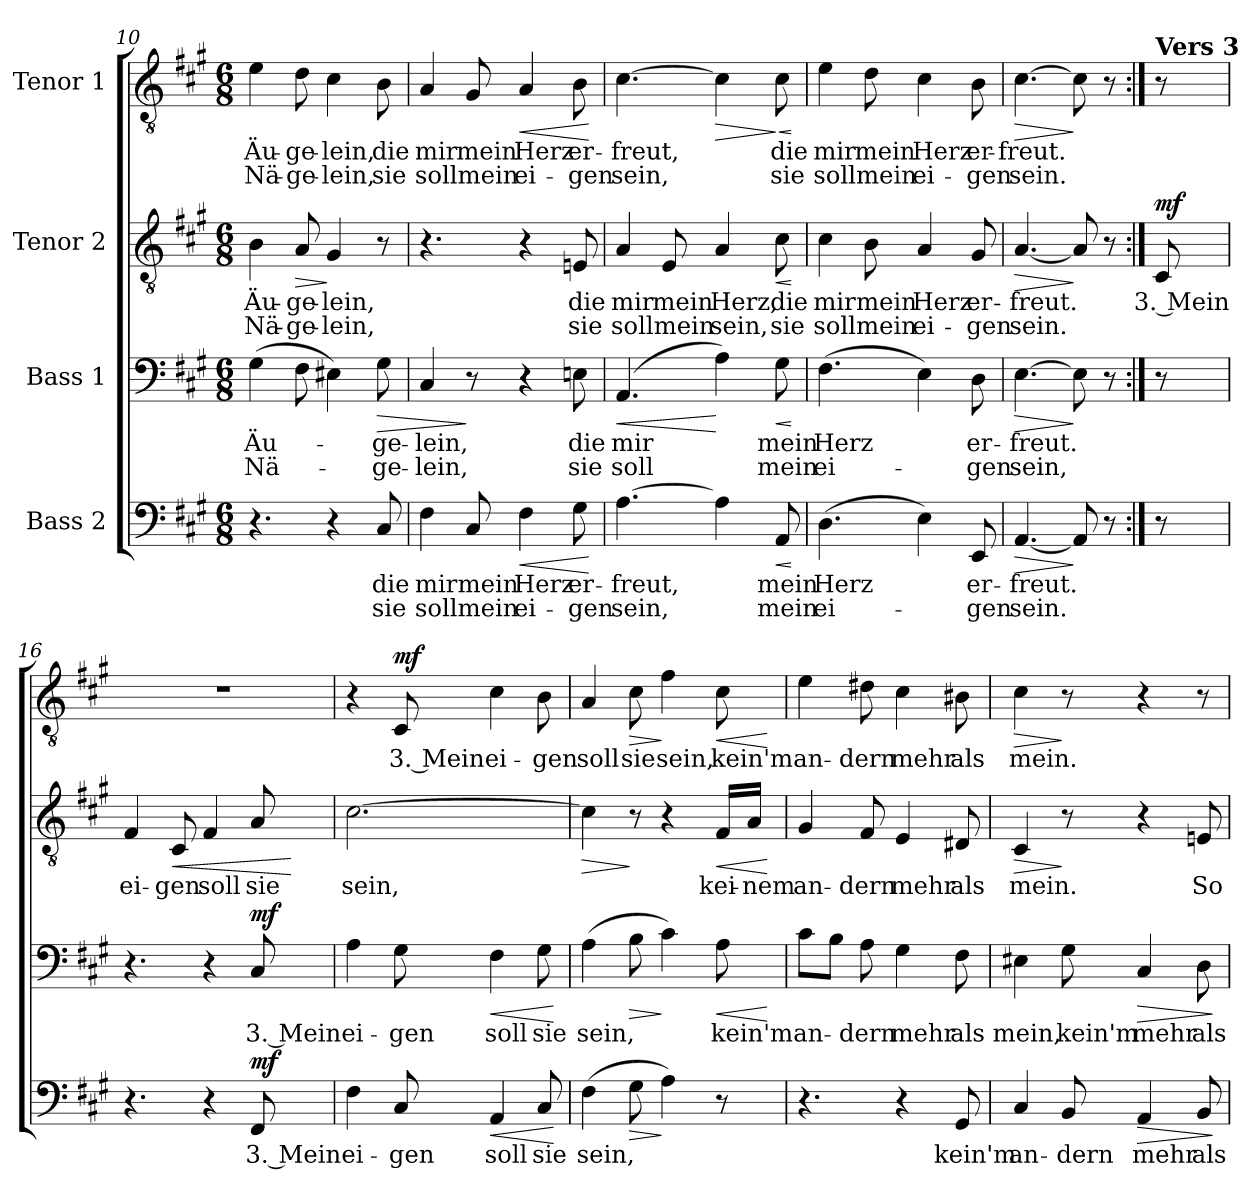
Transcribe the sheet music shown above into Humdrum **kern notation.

**kern	**text	**text	**dynam	**kern	**text	**text	**dynam	**kern	**text	**text	**dynam	**kern	**text	**text	**dynam
*part4	*part4	*part4	*part4	*part3	*part3	*part3	*part3	*part2	*part2	*part2	*part2	*part1	*part1	*part1	*part1
*staff4	*staff4	*staff4	*staff4	*staff3	*staff3	*staff3	*staff3	*staff2	*staff2	*staff2	*staff2	*staff1	*staff1	*staff1	*staff1
*I"Bass 2	*	*	*	*I"Bass 1	*	*	*	*I"Tenor 2	*	*	*	*I"Tenor 1	*	*	*
*clefF4	*	*	*	*clefF4	*	*	*	*clefGv2	*	*	*	*clefGv2	*	*	*
*k[f#c#g#]	*	*	*	*k[f#c#g#]	*	*	*	*k[f#c#g#]	*	*	*	*k[f#c#g#]	*	*	*
*M6/8	*	*	*	*M6/8	*	*	*	*M6/8	*	*	*	*M6/8	*	*	*
=10	=10	=10	=10	=10	=10	=10	=10	=10	=10	=10	=10	=10	=10	=10	=10
!	!	!	!	!	!LO:LY:b	!LO:LY:b	!	!	!LO:LY:b	!LO:LY:b	!	!	!LO:LY:b	!LO:LY:b	!
4.r	.	.	.	(4G#\	Äu-	Nä-	.	4B\	Äu-	Nä-	.	4e\	Äu-	Nä-	.
!	!	!	!	!	!	!	!	!	!LO:LY:b	!LO:LY:b	!LO:HP:b	!	!LO:LY:b	!LO:LY:b	!
.	.	.	.	8F#\	.	.	.	8A/	-ge-	-ge-	>	8d\	-ge-	-ge-	.
!	!	!	!	!	!	!	!	!	!LO:LY:b	!LO:LY:b	!	!	!LO:LY:b	!LO:LY:b	!
4r	.	.	.	4E#X\)	.	.	.	4G#/	-lein,	-lein,	]	4c#\	-lein,	-lein,	.
!	!LO:LY:b	!LO:LY:b	!	!	!LO:LY:b	!LO:LY:b	!LO:HP:b	!	!	!	!	!	!LO:LY:b	!LO:LY:b	!
8C#/	die	sie	.	8G#\	-ge-	-ge-	>	8r	.	.	.	8B\	die	sie	.
!!LO:LB:g=z
=11	=11	=11	=11	=11	=11	=11	=11	=11	=11	=11	=11	=11	=11	=11	=11
!	!LO:LY:b	!LO:LY:b	!	!	!LO:LY:b	!LO:LY:b	!	!	!	!	!	!	!LO:LY:b	!LO:LY:b	!
4F#\	mir	soll	.	4C#/	-lein,	-lein,	.	4.r	.	.	.	4A/	mir	soll	.
!	!LO:LY:b	!LO:LY:b	!	!	!	!	!	!	!	!	!	!	!LO:LY:b	!LO:LY:b	!
8C#/	mein	mein	.	8r	.	.	]	.	.	.	.	8G#/	mein	mein	.
!	!LO:LY:b	!LO:LY:b	!LO:HP:b	!	!	!	!	!	!	!	!	!	!LO:LY:b	!LO:LY:b	!LO:HP:b
4F#\	Herz	ei-	<	4r	.	.	.	4r	.	.	.	4A/	Herz	ei-	<
!	!LO:LY:b	!LO:LY:b	!	!	!LO:LY:b	!LO:LY:b	!	!	!LO:LY:b	!LO:LY:b	!	!	!LO:LY:b	!LO:LY:b	!
8G#\	er-	-gen	.	8En\	die	sie	.	8En/	die	sie	.	8B\	er-	-gen	.
.	.	.	[	.	.	.	.	.	.	.	.	.	.	.	[
=12	=12	=12	=12	=12	=12	=12	=12	=12	=12	=12	=12	=12	=12	=12	=12
!	!LO:LY:b	!LO:LY:b	!	!	!LO:LY:b	!LO:LY:b	!LO:HP:b	!	!LO:LY:b	!LO:LY:b	!	!	!LO:LY:b	!LO:LY:b	!
[4.A\	-freut,	sein,	.	(4.AA/	mir	soll	<	4A/	mir	soll	.	[4.c#\	-freut,	sein,	.
!	!	!	!	!	!	!	!	!	!LO:LY:b	!LO:LY:b	!	!	!	!	!
.	.	.	.	.	.	.	.	8E/	mein	mein	.	.	.	.	.
!	!	!	!	!	!	!	!	!	!LO:LY:b	!LO:LY:b	!	!	!	!	!LO:HP:b
4A\]	.	.	.	4A\)	.	.	[	4A/	Herz,	sein,	.	4c#\]	.	.	>
!	!LO:LY:b	!LO:LY:b	!LO:HP:b	!	!LO:LY:b	!LO:LY:b	!LO:HP:b	!	!LO:LY:b	!LO:LY:b	!LO:HP:b	!	!LO:LY:b	!LO:LY:b	!LO:HP:n=1:b
8AA/	mein	mein	<	8G#\	mein	mein	<	8c#\	die	sie	<	8c#\	die	sie	] <
.	.	.	[	.	.	.	[	.	.	.	[	.	.	.	[
=13	=13	=13	=13	=13	=13	=13	=13	=13	=13	=13	=13	=13	=13	=13	=13
!	!LO:LY:b	!LO:LY:b	!	!	!LO:LY:b	!LO:LY:b	!	!	!LO:LY:b	!LO:LY:b	!	!	!LO:LY:b	!LO:LY:b	!
(4.D\	Herz	ei-	.	(4.F#\	Herz	ei-	.	4c#\	mir	soll	.	4e\	mir	soll	.
!	!	!	!	!	!	!	!	!	!LO:LY:b	!LO:LY:b	!	!	!LO:LY:b	!LO:LY:b	!
.	.	.	.	.	.	.	.	8B\	mein	mein	.	8d\	mein	mein	.
!	!	!	!	!	!	!	!	!	!LO:LY:b	!LO:LY:b	!	!	!LO:LY:b	!LO:LY:b	!
4E\)	.	.	.	4E\)	.	.	.	4A/	Herz	ei-	.	4c#\	Herz	ei-	.
!	!LO:LY:b	!LO:LY:b	!	!	!LO:LY:b	!LO:LY:b	!	!	!LO:LY:b	!LO:LY:b	!	!	!LO:LY:b	!LO:LY:b	!
8EE/	er-	-gen	.	8D\	er-	-gen	.	8G#/	er-	-gen	.	8B\	er-	-gen	.
=14	=14	=14	=14	=14	=14	=14	=14	=14	=14	=14	=14	=14	=14	=14	=14
!	!LO:LY:b	!LO:LY:b	!LO:HP:b	!	!LO:LY:b	!LO:LY:b	!LO:HP:b	!	!LO:LY:b	!LO:LY:b	!LO:HP:b	!	!LO:LY:b	!LO:LY:b	!LO:HP:b
[4.AA/	-freut.	sein.	>	[4.E\	-freut.	sein,	>	[4.A/	-freut.	sein.	>	[4.c#\	-freut.	sein.	>
8AA/]	.	.	]	8E\]	.	.	]	8A/]	.	.	]	8c#\]	.	.	]
8r	.	.	.	8r	.	.	.	8r	.	.	.	8r	.	.	.
!!LO:LB:g=z
=15:|!	=15:|!	=15:|!	=15:|!	=15:|!	=15:|!	=15:|!	=15:|!	=15:|!	=15:|!	=15:|!	=15:|!	=15:|!	=15:|!	=15:|!	=15:|!
!	!	!	!	!	!	!	!	!	!	!	!	!LO:TX:a:B:t=Vers 3	!	!	!
!	!	!	!	!	!	!	!	!	!LO:LY:b	!	!LO:DY:a	!	!	!	!
8r	.	.	.	8r	.	.	.	8C#/	3. Mein	.	mf	8r	.	.	.
=16	=16	=16	=16	=16	=16	=16	=16	=16	=16	=16	=16	=16	=16	=16	=16
!	!	!	!	!	!	!	!	!	!LO:LY:b	!	!	!	!	!	!
4.r	.	.	.	4.r	.	.	.	4F#/	ei-	.	.	2.r	.	.	.
!	!	!	!	!	!	!	!	!	!LO:LY:b	!	!LO:HP:b	!	!	!	!
.	.	.	.	.	.	.	.	8C#/	-gen	.	<	.	.	.	.
!	!	!	!	!	!	!	!	!	!LO:LY:b	!	!	!	!	!	!
4r	.	.	.	4r	.	.	.	4F#/	soll	.	.	.	.	.	.
!	!LO:LY:b	!	!LO:DY:a	!	!LO:LY:b	!	!LO:DY:a	!	!LO:LY:b	!	!	!	!	!	!
8FF#/	3. Mein	.	mf	8C#/	3. Mein	.	mf	8A/	sie	.	.	.	.	.	.
.	.	.	.	.	.	.	.	.	.	.	[	.	.	.	.
=17	=17	=17	=17	=17	=17	=17	=17	=17	=17	=17	=17	=17	=17	=17	=17
!	!LO:LY:b	!	!	!	!LO:LY:b	!	!	!	!LO:LY:b	!	!	!	!	!	!
4F#\	ei-	.	.	4A\	ei-	.	.	[2.c#\	sein,	.	.	4r	.	.	.
!	!LO:LY:b	!	!	!	!LO:LY:b	!	!	!	!	!	!	!	!LO:LY:b	!	!LO:DY:a
8C#/	-gen	.	.	8G#\	-gen	.	.	.	.	.	.	8C#/	3. Mein	.	mf
!	!LO:LY:b	!	!LO:HP:b	!	!LO:LY:b	!	!LO:HP:b	!	!	!	!	!	!LO:LY:b	!	!
4AA/	soll	.	<	4F#\	soll	.	<	.	.	.	.	4c#\	ei-	.	.
!	!LO:LY:b	!	!	!	!LO:LY:b	!	!	!	!	!	!	!	!LO:LY:b	!	!
8C#/	sie	.	.	8G#\	sie	.	.	.	.	.	.	8B\	-gen	.	.
.	.	.	[	.	.	.	[	.	.	.	.	.	.	.	.
=18	=18	=18	=18	=18	=18	=18	=18	=18	=18	=18	=18	=18	=18	=18	=18
!	!LO:LY:b	!	!	!	!LO:LY:b	!	!	!	!	!	!LO:HP:b	!	!LO:LY:b	!	!
(4F#\	sein,	.	.	(4A\	sein,	.	.	4c#\]	.	.	>	4A/	soll	.	.
!	!	!	!LO:HP:b	!	!	!	!LO:HP:b	!	!	!	!	!	!LO:LY:b	!	!LO:HP:b
8G#\	.	.	>	8B\	.	.	>	8r	.	.	]	8c#\	sie	.	>
!	!	!	!	!	!	!	!	!	!	!	!	!	!LO:LY:b	!	!
4A\)	.	.	]	4c#\)	.	.	]	4r	.	.	.	4f#\	sein,	.	]
!	!	!	!	!	!LO:LY:b	!	!LO:HP:b	!	!LO:LY:b	!	!LO:HP:b	!	!LO:LY:b	!	!LO:HP:b
8r	.	.	.	8A\	kein'm	.	<	16F#/LL	kei-	.	<	8c#\	kein'm	.	<
!	!	!	!	!	!	!	!	!	!LO:LY:b	!	!	!	!	!	!
.	.	.	.	.	.	.	.	16A/JJ	-nem	.	.	.	.	.	.
.	.	.	.	.	.	.	[	.	.	.	[	.	.	.	[
!!LO:PB:g=z
=19	=19	=19	=19	=19	=19	=19	=19	=19	=19	=19	=19	=19	=19	=19	=19
!	!	!	!	!	!LO:LY:b	!	!	!	!LO:LY:b	!	!	!	!LO:LY:b	!	!
4.r	.	.	.	8c#\L	an-	.	.	4G#/	an-	.	.	4e\	an-	.	.
.	.	.	.	8B\J	.	.	.	.	.	.	.	.	.	.	.
!	!	!	!	!	!LO:LY:b	!	!	!	!LO:LY:b	!	!	!	!LO:LY:b	!	!
.	.	.	.	8A\	-dern	.	.	8F#/	-dern	.	.	8d#X\	-dern	.	.
!	!	!	!	!	!LO:LY:b	!	!	!	!LO:LY:b	!	!	!	!LO:LY:b	!	!
4r	.	.	.	4G#\	mehr	.	.	4E/	mehr	.	.	4c#\	mehr	.	.
!	!LO:LY:b	!	!	!	!LO:LY:b	!	!	!	!LO:LY:b	!	!	!	!LO:LY:b	!	!
8GG#/	kein'm	.	.	8F#\	als	.	.	8D#X/	als	.	.	8B#X\	als	.	.
=20	=20	=20	=20	=20	=20	=20	=20	=20	=20	=20	=20	=20	=20	=20	=20
!	!LO:LY:b	!	!	!	!LO:LY:b	!	!	!	!LO:LY:b	!	!LO:HP:b	!	!LO:LY:b	!	!LO:HP:b
4C#/	an-	.	.	4E#X\	mein,	.	.	4C#/	mein.	.	>	4c#\	mein.	.	>
!	!LO:LY:b	!	!	!	!LO:LY:b	!	!	!	!	!	!	!	!	!	!
8BB/	-dern	.	.	8G#\	kein'm	.	.	8r	.	.	]	8r	.	.	]
!	!LO:LY:b	!	!LO:HP:b	!	!LO:LY:b	!	!LO:HP:b	!	!	!	!	!	!	!	!
4AA/	mehr	.	>	4C#/	mehr	.	>	4r	.	.	.	4r	.	.	.
!	!LO:LY:b	!	!	!	!LO:LY:b	!	!	!	!LO:LY:b	!	!	!	!	!	!
8BB/	als	.	.	8D\	als	.	.	8En/	So	.	.	8r	.	.	.
.	.	.	]	.	.	.	]	.	.	.	.	.	.	.	.
=	=	=	=	=	=	=	=	=	=	=	=	=	=	=	=
*-	*-	*-	*-	*-	*-	*-	*-	*-	*-	*-	*-	*-	*-	*-	*-
